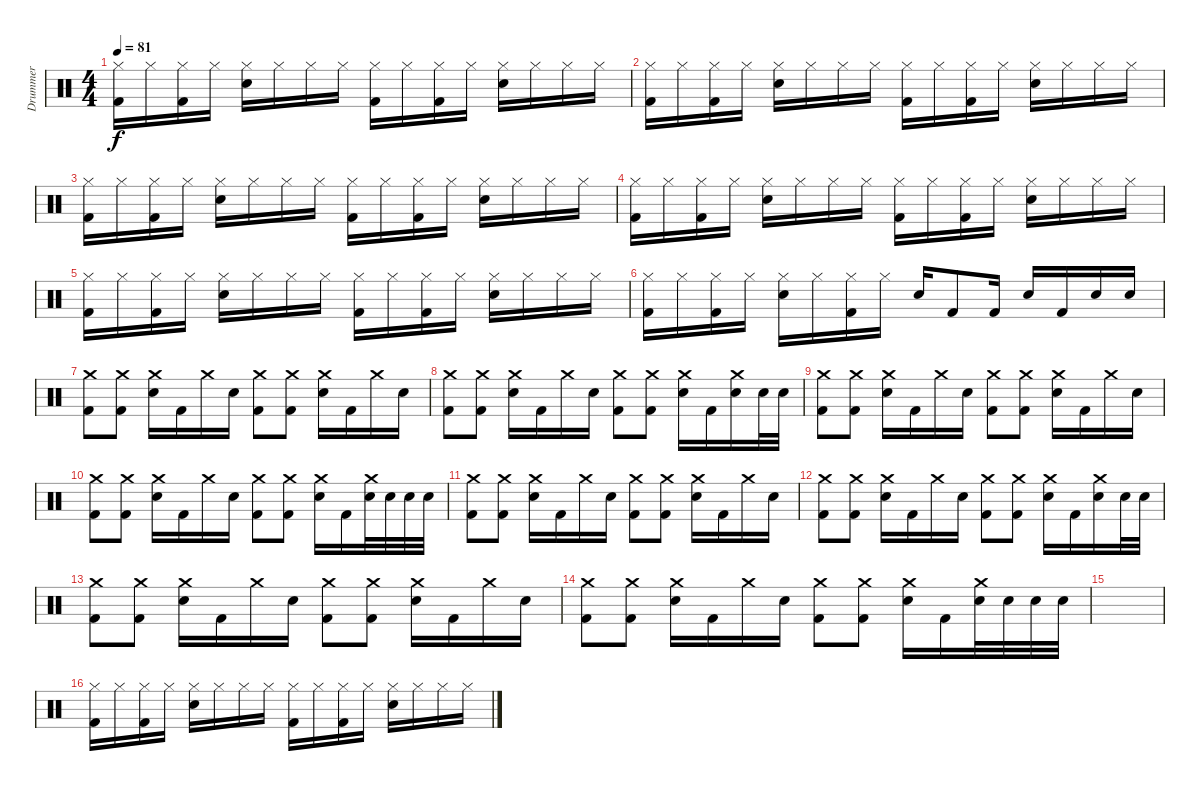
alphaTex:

\track ("Drummer" "Drummer") {instrument percussion}
\staff {score}
\articulation defaults
\ts (4 4)
\tempo 81
\clef neutral
\ks c
("Hi-Hat (closed)" "Kick (hit) 2").16{dy f} "Hi-Hat (closed)".16 ("Hi-Hat (closed)" "Kick (hit) 2").16 "Hi-Hat (closed)".16 ("Hi-Hat (closed)" "Electric Snare (hit)").16 "Hi-Hat (closed)".16 "Hi-Hat (closed)".16 "Hi-Hat (closed)".16 ("Hi-Hat (closed)" "Kick (hit) 2").16 "Hi-Hat (closed)".16 ("Hi-Hat (closed)" "Kick (hit) 2").16 "Hi-Hat (closed)".16 ("Hi-Hat (closed)" "Electric Snare (hit)").16 "Hi-Hat (closed)".16 "Hi-Hat (closed)".16 "Hi-Hat (closed)".16 |
("Hi-Hat (closed)" "Kick (hit) 2").16 "Hi-Hat (closed)".16 ("Hi-Hat (closed)" "Kick (hit) 2").16 "Hi-Hat (closed)".16 ("Hi-Hat (closed)" "Electric Snare (hit)").16 "Hi-Hat (closed)".16 "Hi-Hat (closed)".16 "Hi-Hat (closed)".16 ("Hi-Hat (closed)" "Kick (hit) 2").16 "Hi-Hat (closed)".16 ("Hi-Hat (closed)" "Kick (hit) 2").16 "Hi-Hat (closed)".16 ("Hi-Hat (closed)" "Electric Snare (hit)").16 "Hi-Hat (closed)".16 "Hi-Hat (closed)".16 "Hi-Hat (closed)".16 |
("Hi-Hat (closed)" "Kick (hit) 2").16 "Hi-Hat (closed)".16 ("Hi-Hat (closed)" "Kick (hit) 2").16 "Hi-Hat (closed)".16 ("Hi-Hat (closed)" "Electric Snare (hit)").16 "Hi-Hat (closed)".16 "Hi-Hat (closed)".16 "Hi-Hat (closed)".16 ("Hi-Hat (closed)" "Kick (hit) 2").16 "Hi-Hat (closed)".16 ("Hi-Hat (closed)" "Kick (hit) 2").16 "Hi-Hat (closed)".16 ("Hi-Hat (closed)" "Electric Snare (hit)").16 "Hi-Hat (closed)".16 "Hi-Hat (closed)".16 "Hi-Hat (closed)".16 |
("Hi-Hat (closed)" "Kick (hit) 2").16 "Hi-Hat (closed)".16 ("Hi-Hat (closed)" "Kick (hit) 2").16 "Hi-Hat (closed)".16 ("Hi-Hat (closed)" "Electric Snare (hit)").16 "Hi-Hat (closed)".16 "Hi-Hat (closed)".16 "Hi-Hat (closed)".16 ("Hi-Hat (closed)" "Kick (hit) 2").16 "Hi-Hat (closed)".16 ("Hi-Hat (closed)" "Kick (hit) 2").16 "Hi-Hat (closed)".16 ("Hi-Hat (closed)" "Electric Snare (hit)").16 "Hi-Hat (closed)".16 "Hi-Hat (closed)".16 "Hi-Hat (closed)".16 |
("Hi-Hat (closed)" "Kick (hit) 2").16 "Hi-Hat (closed)".16 ("Hi-Hat (closed)" "Kick (hit) 2").16 "Hi-Hat (closed)".16 ("Hi-Hat (closed)" "Electric Snare (hit)").16 "Hi-Hat (closed)".16 "Hi-Hat (closed)".16 "Hi-Hat (closed)".16 ("Hi-Hat (closed)" "Kick (hit) 2").16 "Hi-Hat (closed)".16 ("Hi-Hat (closed)" "Kick (hit) 2").16 "Hi-Hat (closed)".16 ("Hi-Hat (closed)" "Electric Snare (hit)").16 "Hi-Hat (closed)".16 "Hi-Hat (closed)".16 "Hi-Hat (closed)".16 |
("Hi-Hat (closed)" "Kick (hit) 2").16 "Hi-Hat (closed)".16 ("Hi-Hat (closed)" "Kick (hit) 2").16 "Hi-Hat (closed)".16 ("Hi-Hat (closed)" "Electric Snare (hit)").16 "Hi-Hat (closed)".16 ("Hi-Hat (closed)" "Kick (hit) 2").16 "Hi-Hat (closed)".16 "Electric Snare (hit)".16 "Kick (hit) 2".8 "Kick (hit) 2".16 "Electric Snare (hit)".16 "Kick (hit) 2".16 "Electric Snare (hit)".16 "Electric Snare (hit)".16 |
("Crash medium (hit)" "Kick (hit) 2").8 ("Crash medium (hit)" "Kick (hit) 2").8 ("Crash medium (hit)" "Electric Snare (hit)").16 "Kick (hit) 2".16 "Crash medium (hit)".16 "Electric Snare (hit)".16 ("Crash medium (hit)" "Kick (hit) 2").8 ("Crash medium (hit)" "Kick (hit) 2").8 ("Crash medium (hit)" "Electric Snare (hit)").16 "Kick (hit) 2".16 "Crash medium (hit)".16 "Electric Snare (hit)".16 |
("Crash medium (hit)" "Kick (hit) 2").8 ("Crash medium (hit)" "Kick (hit) 2").8 ("Crash medium (hit)" "Electric Snare (hit)").16 "Kick (hit) 2".16 "Crash medium (hit)".16 "Electric Snare (hit)".16 ("Crash medium (hit)" "Kick (hit) 2").8 ("Crash medium (hit)" "Kick (hit) 2").8 ("Crash medium (hit)" "Electric Snare (hit)").16 "Kick (hit) 2".16 ("Crash medium (hit)" "Electric Snare (hit)").16 "Electric Snare (hit)".32 "Electric Snare (hit)".32 |
("Crash medium (hit)" "Kick (hit) 2").8 ("Crash medium (hit)" "Kick (hit) 2").8 ("Crash medium (hit)" "Electric Snare (hit)").16 "Kick (hit) 2".16 "Crash medium (hit)".16 "Electric Snare (hit)".16 ("Crash medium (hit)" "Kick (hit) 2").8 ("Crash medium (hit)" "Kick (hit) 2").8 ("Crash medium (hit)" "Electric Snare (hit)").16 "Kick (hit) 2".16 "Crash medium (hit)".16 "Electric Snare (hit)".16 |
("Crash medium (hit)" "Kick (hit) 2").8 ("Crash medium (hit)" "Kick (hit) 2").8 ("Crash medium (hit)" "Electric Snare (hit)").16 "Kick (hit) 2".16 "Crash medium (hit)".16 "Electric Snare (hit)".16 ("Crash medium (hit)" "Kick (hit) 2").8 ("Crash medium (hit)" "Kick (hit) 2").8 ("Crash medium (hit)" "Electric Snare (hit)").16 "Kick (hit) 2".16 ("Crash medium (hit)" "Electric Snare (hit)").32 "Electric Snare (hit)".32 "Electric Snare (hit)".32 "Electric Snare (hit)".32 |
("Crash medium (hit)" "Kick (hit) 2").8 ("Crash medium (hit)" "Kick (hit) 2").8 ("Crash medium (hit)" "Electric Snare (hit)").16 "Kick (hit) 2".16 "Crash medium (hit)".16 "Electric Snare (hit)".16 ("Crash medium (hit)" "Kick (hit) 2").8 ("Crash medium (hit)" "Kick (hit) 2").8 ("Crash medium (hit)" "Electric Snare (hit)").16 "Kick (hit) 2".16 "Crash medium (hit)".16 "Electric Snare (hit)".16 |
("Crash medium (hit)" "Kick (hit) 2").8 ("Crash medium (hit)" "Kick (hit) 2").8 ("Crash medium (hit)" "Electric Snare (hit)").16 "Kick (hit) 2".16 "Crash medium (hit)".16 "Electric Snare (hit)".16 ("Crash medium (hit)" "Kick (hit) 2").8 ("Crash medium (hit)" "Kick (hit) 2").8 ("Crash medium (hit)" "Electric Snare (hit)").16 "Kick (hit) 2".16 ("Crash medium (hit)" "Electric Snare (hit)").16 "Electric Snare (hit)".32 "Electric Snare (hit)".32 |
("Crash medium (hit)" "Kick (hit) 2").8 ("Crash medium (hit)" "Kick (hit) 2").8 ("Crash medium (hit)" "Electric Snare (hit)").16 "Kick (hit) 2".16 "Crash medium (hit)".16 "Electric Snare (hit)".16 ("Crash medium (hit)" "Kick (hit) 2").8 ("Crash medium (hit)" "Kick (hit) 2").8 ("Crash medium (hit)" "Electric Snare (hit)").16 "Kick (hit) 2".16 "Crash medium (hit)".16 "Electric Snare (hit)".16 |
("Crash medium (hit)" "Kick (hit) 2").8 ("Crash medium (hit)" "Kick (hit) 2").8 ("Crash medium (hit)" "Electric Snare (hit)").16 "Kick (hit) 2".16 "Crash medium (hit)".16 "Electric Snare (hit)".16 ("Crash medium (hit)" "Kick (hit) 2").8 ("Crash medium (hit)" "Kick (hit) 2").8 ("Crash medium (hit)" "Electric Snare (hit)").16 "Kick (hit) 2".16 ("Crash medium (hit)" "Electric Snare (hit)").32 "Electric Snare (hit)".32 "Electric Snare (hit)".32 "Electric Snare (hit)".32 |
|
("Hi-Hat (closed)" "Kick (hit) 2").16 "Hi-Hat (closed)".16 ("Hi-Hat (closed)" "Kick (hit) 2").16 "Hi-Hat (closed)".16 ("Hi-Hat (closed)" "Electric Snare (hit)").16 "Hi-Hat (closed)".16 "Hi-Hat (closed)".16 "Hi-Hat (closed)".16 ("Hi-Hat (closed)" "Kick (hit) 2").16 "Hi-Hat (closed)".16 ("Hi-Hat (closed)" "Kick (hit) 2").16 "Hi-Hat (closed)".16 ("Hi-Hat (closed)" "Electric Snare (hit)").16 "Hi-Hat (closed)".16 "Hi-Hat (closed)".16 "Hi-Hat (closed)".16
